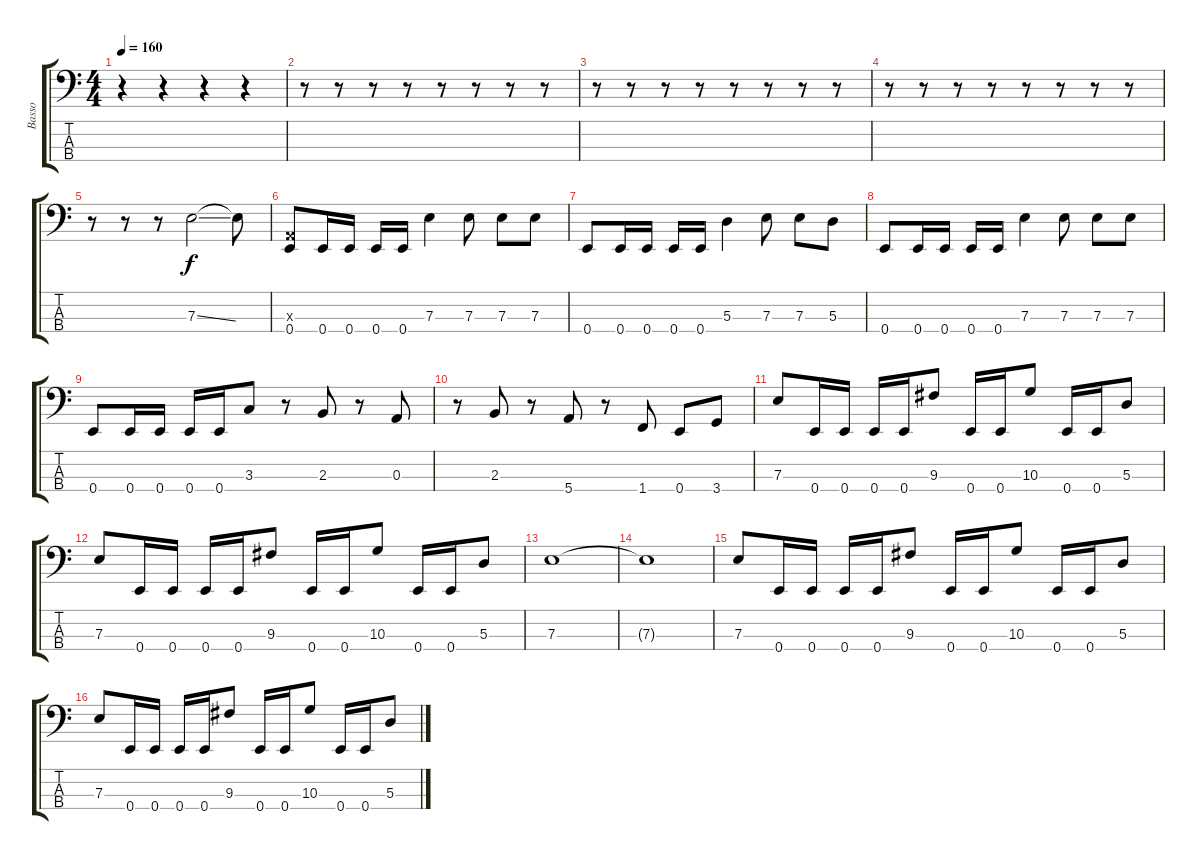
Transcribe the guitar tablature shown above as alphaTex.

\track ("Basso" "Basso") {instrument electricbasspick}
\staff {score tabs}
\tuning (G2 D2 A1 E1) {hide}
\ts (4 4)
\tempo 160
\clef f4
\ks c
r.4{dy f instrument electricbasspick} r.4 r.4 r.4 |
r.8 r.8 r.8 r.8 r.8 r.8 r.8 r.8 |
r.8 r.8 r.8 r.8 r.8 r.8 r.8 r.8 |
r.8 r.8 r.8 r.8 r.8 r.8 r.8 r.8 |
r.8 r.8 r.8 7.3{ss}.2 7.3{t}.8 |
(0.3{x} 0.4).8 0.4.16 0.4.16 0.4.16 0.4.16 7.3.4 7.3.8 7.3.8 7.3.8 |
0.4.8 0.4.16 0.4.16 0.4.16 0.4.16 5.3.4 7.3.8 7.3.8 5.3.8 |
0.4.8 0.4.16 0.4.16 0.4.16 0.4.16 7.3.4 7.3.8 7.3.8 7.3.8 |
0.4.8 0.4.16 0.4.16 0.4.16 0.4.16 3.3.8 r.8 2.3.8 r.8 0.3.8 |
r.8 2.3.8 r.8 5.4.8 r.8 1.4.8 0.4.8 3.4.8 |
7.3.8 0.4.16 0.4.16 0.4.16 0.4.16 9.3.8 0.4.16 0.4.16 10.3.8 0.4.16 0.4.16 5.3.8 |
7.3.8 0.4.16 0.4.16 0.4.16 0.4.16 9.3.8 0.4.16 0.4.16 10.3.8 0.4.16 0.4.16 5.3.8 |
7.3.1 |
7.3{t}.1 |
7.3.8 0.4.16 0.4.16 0.4.16 0.4.16 9.3.8 0.4.16 0.4.16 10.3.8 0.4.16 0.4.16 5.3.8 |
7.3.8 0.4.16 0.4.16 0.4.16 0.4.16 9.3.8 0.4.16 0.4.16 10.3.8 0.4.16 0.4.16 5.3.8
